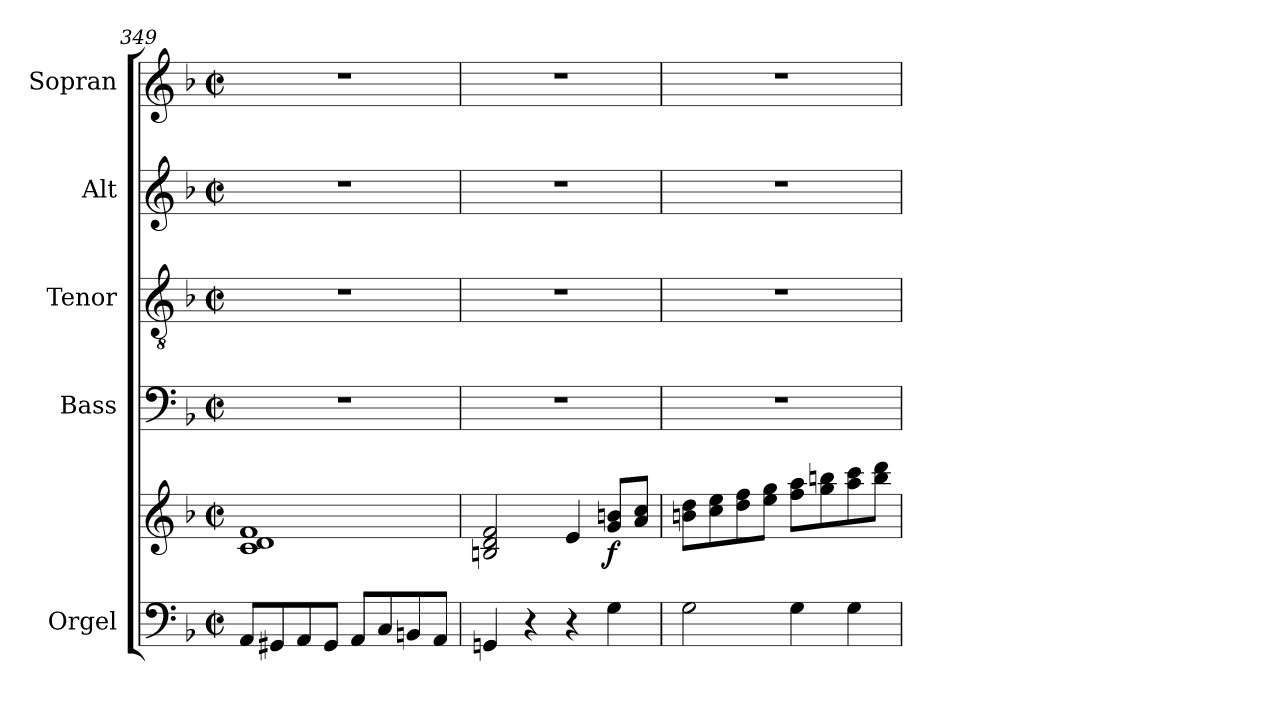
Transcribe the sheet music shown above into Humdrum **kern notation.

**kern	**kern	**dynam	**kern	**kern	**kern	**kern
*part5	*part5	*part5	*part4	*part3	*part2	*part1
*staff6	*staff5	*staff5/6	*staff4	*staff3	*staff2	*staff1
*I"Orgel	*	*	*I"Bass	*I"Tenor	*I"Alt	*I"Sopran
*I'Org.	*	*	*I'B.	*I'T.	*I'A.	*I'S.
*clefF4	*clefG2	*	*clefF4	*clefGv2	*clefG2	*clefG2
*k[b-]	*k[b-]	*	*k[b-]	*k[b-]	*k[b-]	*k[b-]
*F:	*F:	*	*F:	*F:	*F:	*F:
*M2/2	*M2/2	*	*M2/2	*M2/2	*M2/2	*M2/2
*met(c|)	*met(c|)	*	*met(c|)	*met(c|)	*met(c|)	*met(c|)
=349	=349	=349	=349	=349	=349	=349
8AA/L	1c 1d 1f	.	1r	1r	1r	1r
8GG#X/	.	.	.	.	.	.
8AA/	.	.	.	.	.	.
8GG#/J	.	.	.	.	.	.
8AA/L	.	.	.	.	.	.
8C/	.	.	.	.	.	.
8BBn/	.	.	.	.	.	.
8AA/J	.	.	.	.	.	.
=350	=350	=350	=350	=350	=350	=350
4GGn/	2Bn/ 2d/ 2f/	.	1r	1r	1r	1r
4r	.	.	.	.	.	.
4r	4e/	.	.	.	.	.
!	!	!LO:DY:b	!	!	!	!
4G\	8g/ 8bn/L	f	.	.	.	.
.	8a/ 8cc/J	.	.	.	.	.
!!LO:PB:g=z
=351	=351	=351	=351	=351	=351	=351
2G\	8bn\ 8dd\L	.	1r	1r	1r	1r
.	8cc\ 8ee\	.	.	.	.	.
.	8dd\ 8ff\	.	.	.	.	.
.	8ee\ 8gg\J	.	.	.	.	.
4G\	8ff\ 8aa\L	.	.	.	.	.
.	8gg\ 8bbn\	.	.	.	.	.
4G\	8aa\ 8ccc\	.	.	.	.	.
.	8bb\ 8ddd\J	.	.	.	.	.
=	=	=	=	=	=	=
*-	*-	*-	*-	*-	*-	*-
